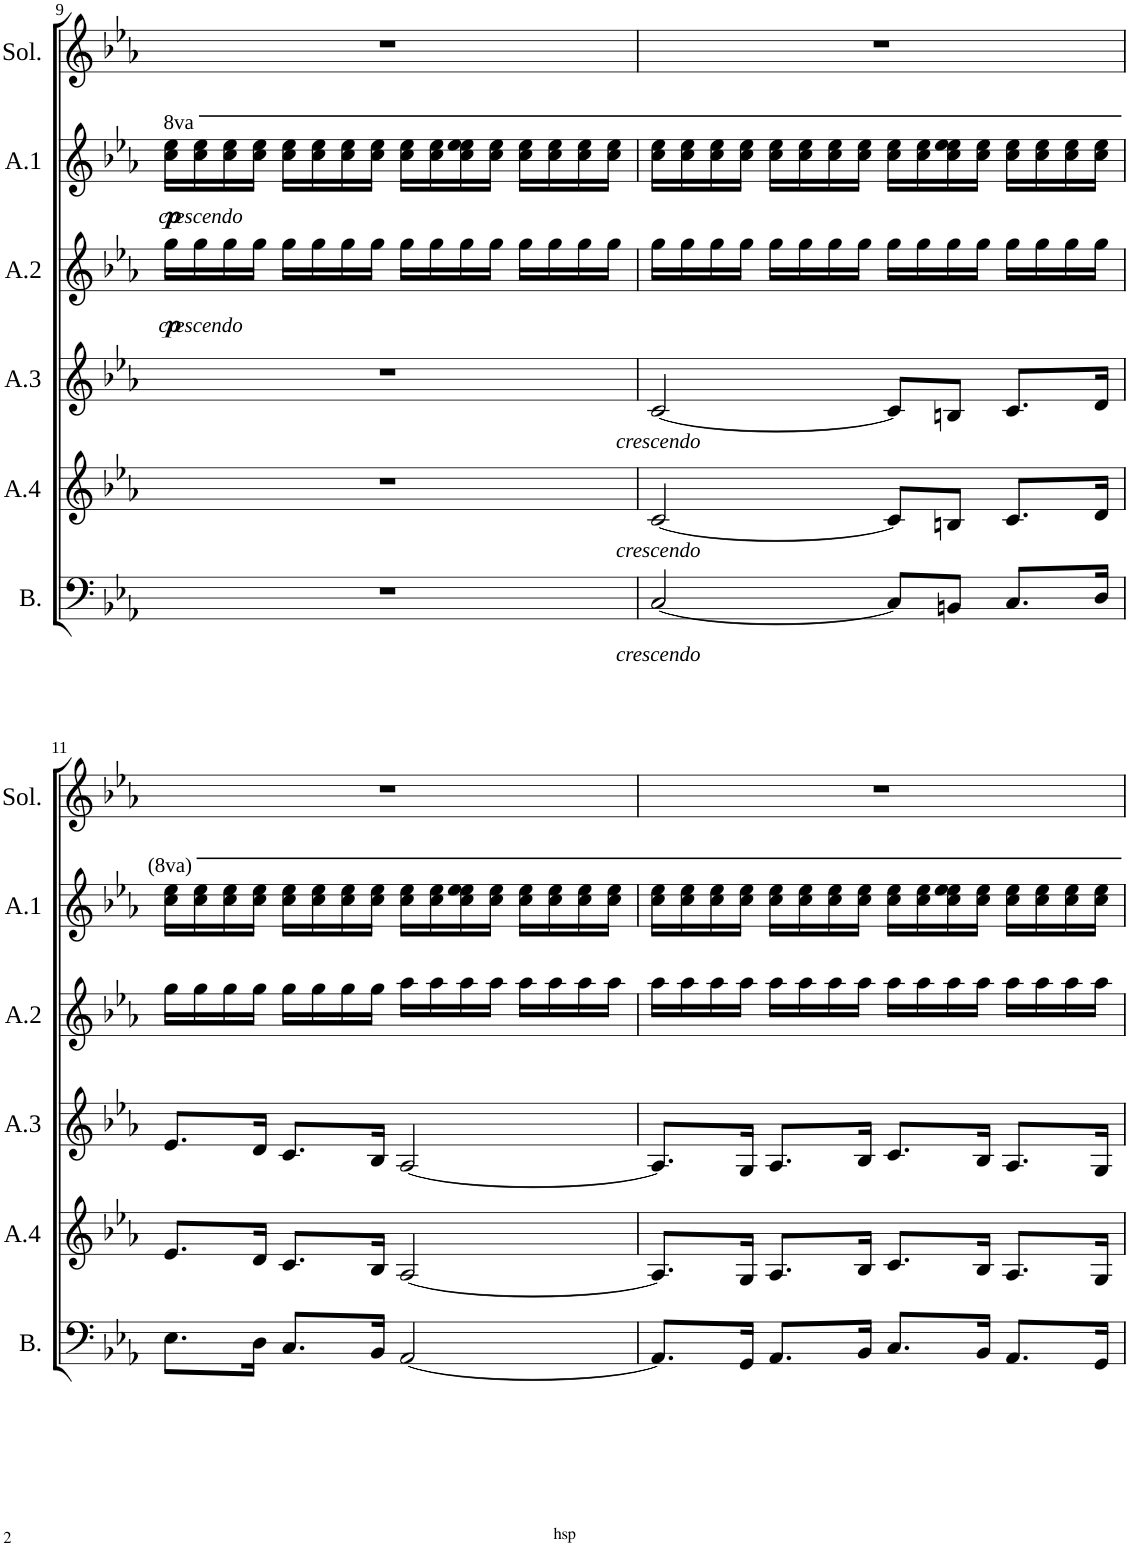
**kern	**dynam	**kern	**dynam	**kern	**dynam	**kern	**dynam	**kern	**dynam	**kern
*part6	*part6	*part5	*part5	*part4	*part4	*part3	*part3	*part2	*part2	*part1
*staff6	*staff6	*staff5	*staff5	*staff4	*staff4	*staff3	*staff3	*staff2	*staff2	*staff1
*I"Bass	*	*I"Akk. 4	*	*I"Akk. 3	*	*I"Akk. 2	*	*I"Akk. 1	*	*I"Solo
*I'B.	*	*I'A.4	*	*I'A.3	*	*I'A.2	*	*I'A.1	*	*I'Sol.
!!LO:PB:g=z
*clefF4	*	*clefG2	*	*clefG2	*	*clefG2	*	*clefG2	*	*clefG2
*k[b-e-a-]	*	*k[b-e-a-]	*	*k[b-e-a-]	*	*k[b-e-a-]	*	*k[b-e-a-]	*	*k[b-e-a-]
*M4/4	*	*M4/4	*	*M4/4	*	*M4/4	*	*M4/4	*	*M4/4
*met(c)	*	*met(c)	*	*met(c)	*	*met(c)	*	*met(c)	*	*met(c)
=9	=9	=9	=9	=9	=9	=9	=9	=9	=9	=9
!	!	!	!	!	!	!	!LO:DY:b	!	!LO:DY:b	!
!	!	!	!	!	!	!	!	!	!LO:DY:n=1:b	!
1r	.	1r	.	1r	.	16gg\LL	p	16ccc\ 16eee-\LL	p p	1r
!	!	!	!	!	!	!	!LO:DY:b	!	!LO:DY:n=2:b	!
.	.	.	.	.	.	16gg\	other-dynamics	16ccc\ 16eee-\	other-dynamics	.
.	.	.	.	.	.	16gg\	.	16ccc\ 16eee-\	.	.
.	.	.	.	.	.	16gg\JJ	.	16ccc\ 16eee-\JJ	.	.
.	.	.	.	.	.	16gg\LL	.	16ccc\ 16eee-\LL	.	.
.	.	.	.	.	.	16gg\	.	16ccc\ 16eee-\	.	.
.	.	.	.	.	.	16gg\	.	16ccc\ 16eee-\	.	.
.	.	.	.	.	.	16gg\JJ	.	16ccc\ 16eee-\JJ	.	.
.	.	.	.	.	.	16gg\LL	.	16ccc\ 16eee-\LL	.	.
.	.	.	.	.	.	16gg\	.	16ccc\ 16eee-\	.	.
.	.	.	.	.	.	16gg\	.	16ccc\ 16eee-\ 16eee-\	.	.
.	.	.	.	.	.	16gg\JJ	.	16ccc\ 16eee-\JJ	.	.
.	.	.	.	.	.	16gg\LL	.	16ccc\ 16eee-\LL	.	.
.	.	.	.	.	.	16gg\	.	16ccc\ 16eee-\	.	.
.	.	.	.	.	.	16gg\	.	16ccc\ 16eee-\	.	.
.	.	.	.	.	.	16gg\JJ	.	16ccc\ 16eee-\JJ	.	.
=10	=10	=10	=10	=10	=10	=10	=10	=10	=10	=10
!	!LO:DY:b	!	!LO:DY:b	!	!LO:DY:b	!	!	!	!	!
[2C/	other-dynamics	[2c/	other-dynamics	[2c/	other-dynamics	16gg\LL	.	16ccc\ 16eee-\LL	.	1r
.	.	.	.	.	.	16gg\	.	16ccc\ 16eee-\	.	.
.	.	.	.	.	.	16gg\	.	16ccc\ 16eee-\	.	.
.	.	.	.	.	.	16gg\JJ	.	16ccc\ 16eee-\JJ	.	.
.	.	.	.	.	.	16gg\LL	.	16ccc\ 16eee-\LL	.	.
.	.	.	.	.	.	16gg\	.	16ccc\ 16eee-\	.	.
.	.	.	.	.	.	16gg\	.	16ccc\ 16eee-\	.	.
.	.	.	.	.	.	16gg\JJ	.	16ccc\ 16eee-\JJ	.	.
8C/L]	.	8c/L]	.	8c/L]	.	16gg\LL	.	16ccc\ 16eee-\LL	.	.
.	.	.	.	.	.	16gg\	.	16ccc\ 16eee-\	.	.
8BBn/J	.	8Bn/J	.	8Bn/J	.	16gg\	.	16ccc\ 16eee-\ 16eee-\	.	.
.	.	.	.	.	.	16gg\JJ	.	16ccc\ 16eee-\JJ	.	.
8.C/L	.	8.c/L	.	8.c/L	.	16gg\LL	.	16ccc\ 16eee-\LL	.	.
.	.	.	.	.	.	16gg\	.	16ccc\ 16eee-\	.	.
.	.	.	.	.	.	16gg\	.	16ccc\ 16eee-\	.	.
16D/Jk	.	16d/Jk	.	16d/Jk	.	16gg\JJ	.	16ccc\ 16eee-\JJ	.	.
!!LO:LB:g=z
=11	=11	=11	=11	=11	=11	=11	=11	=11	=11	=11
8.E-\L	.	8.e-/L	.	8.e-/L	.	16gg\LL	.	16ccc\ 16eee-\LL	.	1r
.	.	.	.	.	.	16gg\	.	16ccc\ 16eee-\	.	.
.	.	.	.	.	.	16gg\	.	16ccc\ 16eee-\	.	.
16D\Jk	.	16d/Jk	.	16d/Jk	.	16gg\JJ	.	16ccc\ 16eee-\JJ	.	.
8.C/L	.	8.c/L	.	8.c/L	.	16gg\LL	.	16ccc\ 16eee-\LL	.	.
.	.	.	.	.	.	16gg\	.	16ccc\ 16eee-\	.	.
.	.	.	.	.	.	16gg\	.	16ccc\ 16eee-\	.	.
16BB-/Jk	.	16B-/Jk	.	16B-/Jk	.	16gg\JJ	.	16ccc\ 16eee-\JJ	.	.
[2AA-/	.	[2A-/	.	[2A-/	.	16aa-\LL	.	16ccc\ 16eee-\LL	.	.
.	.	.	.	.	.	16aa-\	.	16ccc\ 16eee-\	.	.
.	.	.	.	.	.	16aa-\	.	16ccc\ 16eee-\ 16eee-\	.	.
.	.	.	.	.	.	16aa-\JJ	.	16ccc\ 16eee-\JJ	.	.
.	.	.	.	.	.	16aa-\LL	.	16ccc\ 16eee-\LL	.	.
.	.	.	.	.	.	16aa-\	.	16ccc\ 16eee-\	.	.
.	.	.	.	.	.	16aa-\	.	16ccc\ 16eee-\	.	.
.	.	.	.	.	.	16aa-\JJ	.	16ccc\ 16eee-\JJ	.	.
=12	=12	=12	=12	=12	=12	=12	=12	=12	=12	=12
8.AA-/L]	.	8.A-/L]	.	8.A-/L]	.	16aa-\LL	.	16ccc\ 16eee-\LL	.	1r
.	.	.	.	.	.	16aa-\	.	16ccc\ 16eee-\	.	.
.	.	.	.	.	.	16aa-\	.	16ccc\ 16eee-\	.	.
16GG/Jk	.	16G/Jk	.	16G/Jk	.	16aa-\JJ	.	16ccc\ 16eee-\JJ	.	.
8.AA-/L	.	8.A-/L	.	8.A-/L	.	16aa-\LL	.	16ccc\ 16eee-\LL	.	.
.	.	.	.	.	.	16aa-\	.	16ccc\ 16eee-\	.	.
.	.	.	.	.	.	16aa-\	.	16ccc\ 16eee-\	.	.
16BB-/Jk	.	16B-/Jk	.	16B-/Jk	.	16aa-\JJ	.	16ccc\ 16eee-\JJ	.	.
8.C/L	.	8.c/L	.	8.c/L	.	16aa-\LL	.	16ccc\ 16eee-\LL	.	.
.	.	.	.	.	.	16aa-\	.	16ccc\ 16eee-\	.	.
.	.	.	.	.	.	16aa-\	.	16ccc\ 16eee-\ 16eee-\	.	.
16BB-/Jk	.	16B-/Jk	.	16B-/Jk	.	16aa-\JJ	.	16ccc\ 16eee-\JJ	.	.
8.AA-/L	.	8.A-/L	.	8.A-/L	.	16aa-\LL	.	16ccc\ 16eee-\LL	.	.
.	.	.	.	.	.	16aa-\	.	16ccc\ 16eee-\	.	.
.	.	.	.	.	.	16aa-\	.	16ccc\ 16eee-\	.	.
16GG/Jk	.	16G/Jk	.	16G/Jk	.	16aa-\JJ	.	16ccc\ 16eee-\JJ	.	.
=	=	=	=	=	=	=	=	=	=	=
*-	*-	*-	*-	*-	*-	*-	*-	*-	*-	*-
